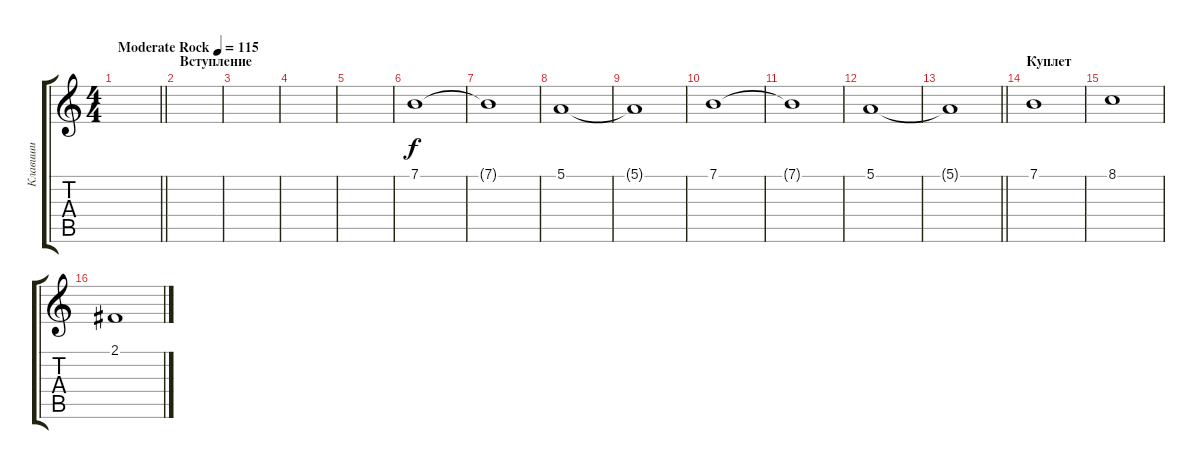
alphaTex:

\track ("Клавиши" "Клавиши") {instrument pad2warm}
\staff {score tabs}
\tuning (E4 B3 G3 D3 A2 E2) {hide}
\ts (4 4)
\tempo (115 "Moderate Rock")
\clef g2
\barLineRight lightlight
\ks c
|
\section ("" "Вступление")
|
|
|
|
7.1.1 |
7.1{t}.1 |
5.1.1 |
5.1{t}.1 |
7.1.1 |
7.1{t}.1 |
5.1.1 |
\barLineRight lightlight
5.1{t}.1 |
\section ("" "Куплет")
7.1.1 |
8.1.1 |
2.1.1
